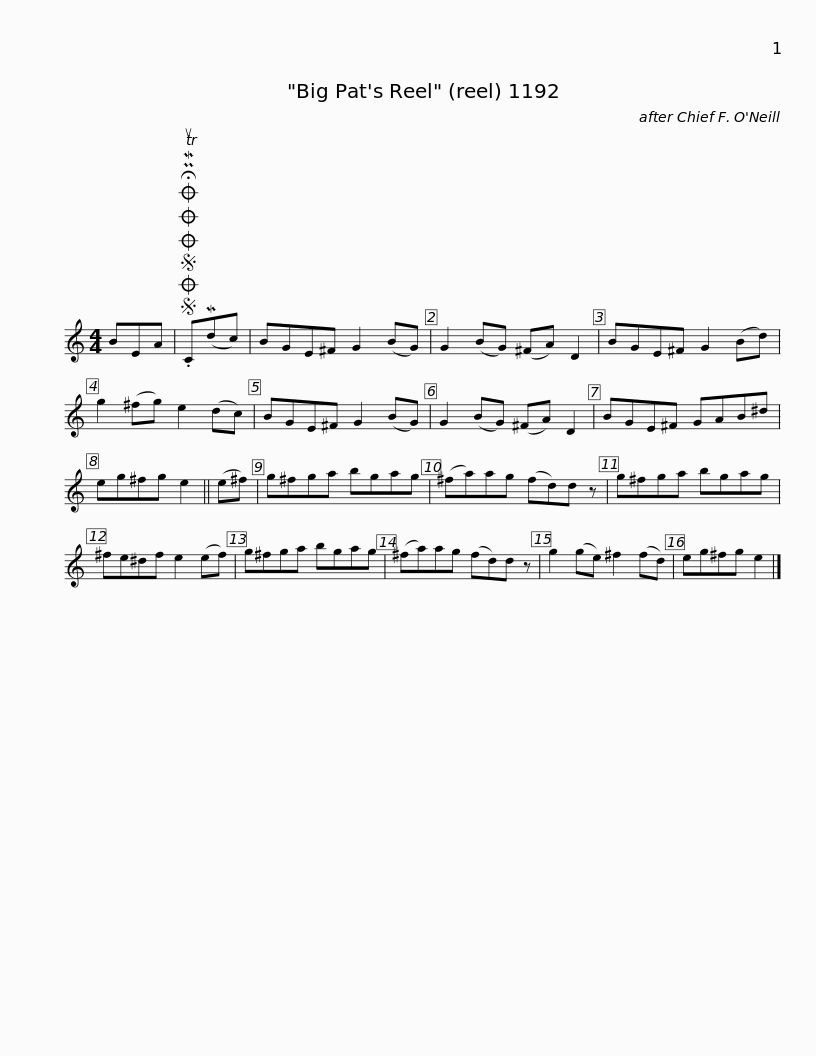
X:1
L:1/8
M:4/4
I:linebreak $
K:C
V:1 treble
V:1
 BEA |SOSOOO .!fermata!PMTuC(Mdc) | BGE^F G2 (BG) | G2 (BG) (^FA) D2 | BGE^F G2 (Bd) | %5
 g2 (^fg) e2 (dc) | BGE^F G2 (BG) |$ G2 (BG) (^FA) D2 | BGE^F GAB^d | eg^fg e2 || %10
 (e^f) | g^fga bgag | (^fa)ag (fd)d z |$ g^fga bgag | ^fe^df e2 (ef) | %15
 g^fga bgag | (^fa)ag (fd)d z | g2 (ge) ^f2 (fd) | eg^fg e2 |] %19
